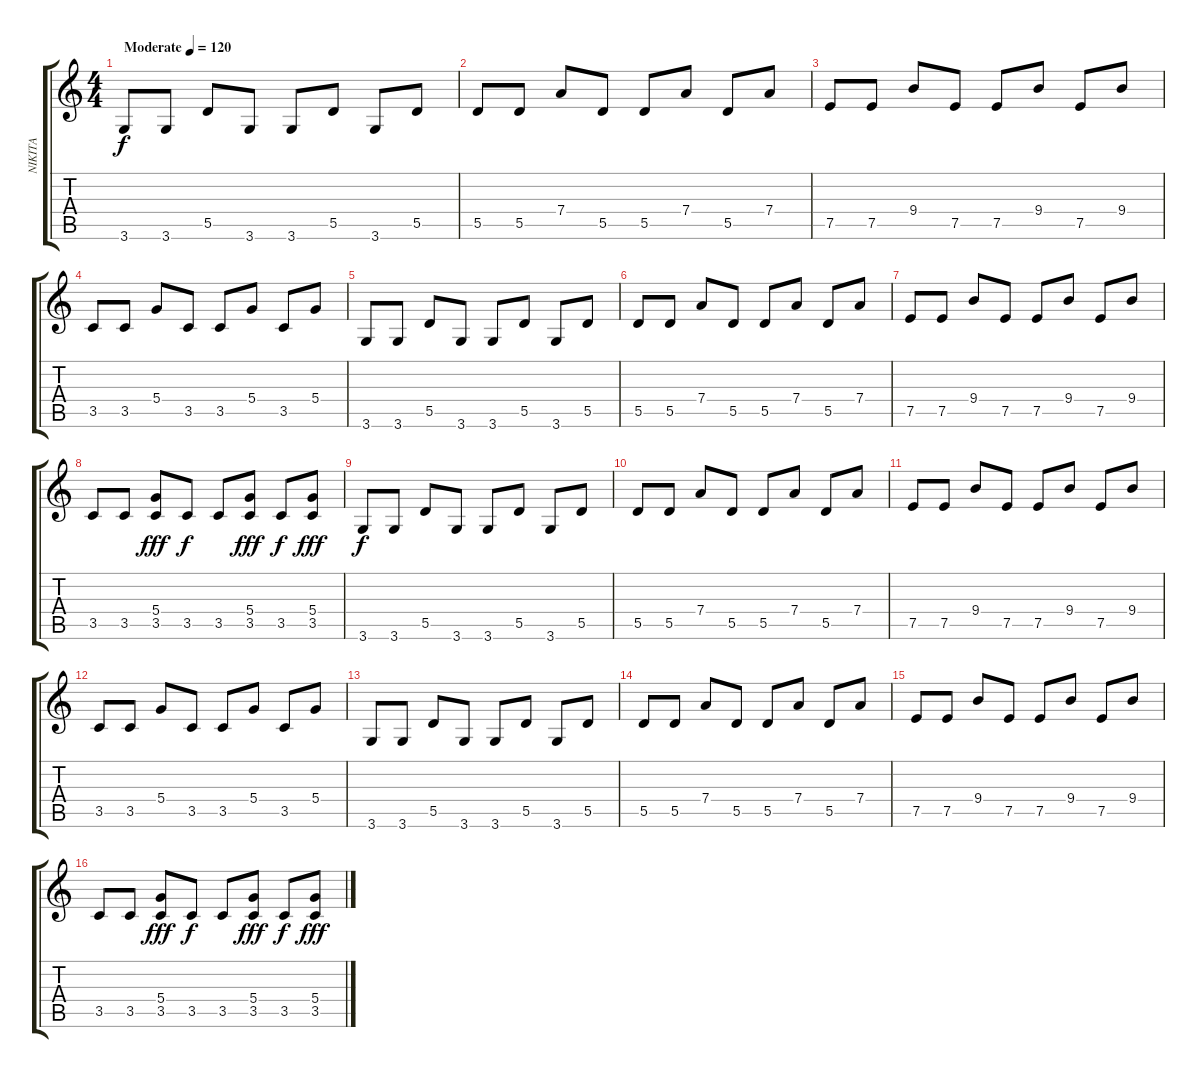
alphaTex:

\track ("NIKITA" "NIKITA") {instrument distortionguitar}
\staff {score tabs}
\tuning (E4 B3 G3 D3 A2 E2) {hide}
\ts (4 4)
\tempo (120 "Moderate")
\tempo 160
\tempo (120 "Moderate")
\clef g2
\ks c
3.6.8{dy f instrument distortionguitar} 3.6.8 5.5.8 3.6.8 3.6.8 5.5.8 3.6.8 5.5.8 |
5.5.8 5.5.8 7.4.8 5.5.8 5.5.8 7.4.8 5.5.8 7.4.8 |
7.5.8 7.5.8 9.4.8 7.5.8 7.5.8 9.4.8 7.5.8 9.4.8 |
3.5.8 3.5.8 5.4.8 3.5.8 3.5.8 5.4.8 3.5.8 5.4.8 |
3.6.8 3.6.8 5.5.8 3.6.8 3.6.8 5.5.8 3.6.8 5.5.8 |
5.5.8 5.5.8 7.4.8 5.5.8 5.5.8 7.4.8 5.5.8 7.4.8 |
7.5.8 7.5.8 9.4.8 7.5.8 7.5.8 9.4.8 7.5.8 9.4.8 |
3.5.8 3.5.8 (5.4 3.5).8{dy fff} 3.5.8{dy f} 3.5.8 (5.4 3.5).8{dy fff} 3.5.8{dy f} (5.4 3.5).8{dy fff} |
3.6.8{dy f} 3.6.8 5.5.8 3.6.8 3.6.8 5.5.8 3.6.8 5.5.8 |
5.5.8 5.5.8 7.4.8 5.5.8 5.5.8 7.4.8 5.5.8 7.4.8 |
7.5.8 7.5.8 9.4.8 7.5.8 7.5.8 9.4.8 7.5.8 9.4.8 |
3.5.8 3.5.8 5.4.8 3.5.8 3.5.8 5.4.8 3.5.8 5.4.8 |
3.6.8 3.6.8 5.5.8 3.6.8 3.6.8 5.5.8 3.6.8 5.5.8 |
5.5.8 5.5.8 7.4.8 5.5.8 5.5.8 7.4.8 5.5.8 7.4.8 |
7.5.8 7.5.8 9.4.8 7.5.8 7.5.8 9.4.8 7.5.8 9.4.8 |
3.5.8 3.5.8 (5.4 3.5).8{dy fff} 3.5.8{dy f} 3.5.8 (5.4 3.5).8{dy fff} 3.5.8{dy f} (5.4 3.5).8{dy fff}
